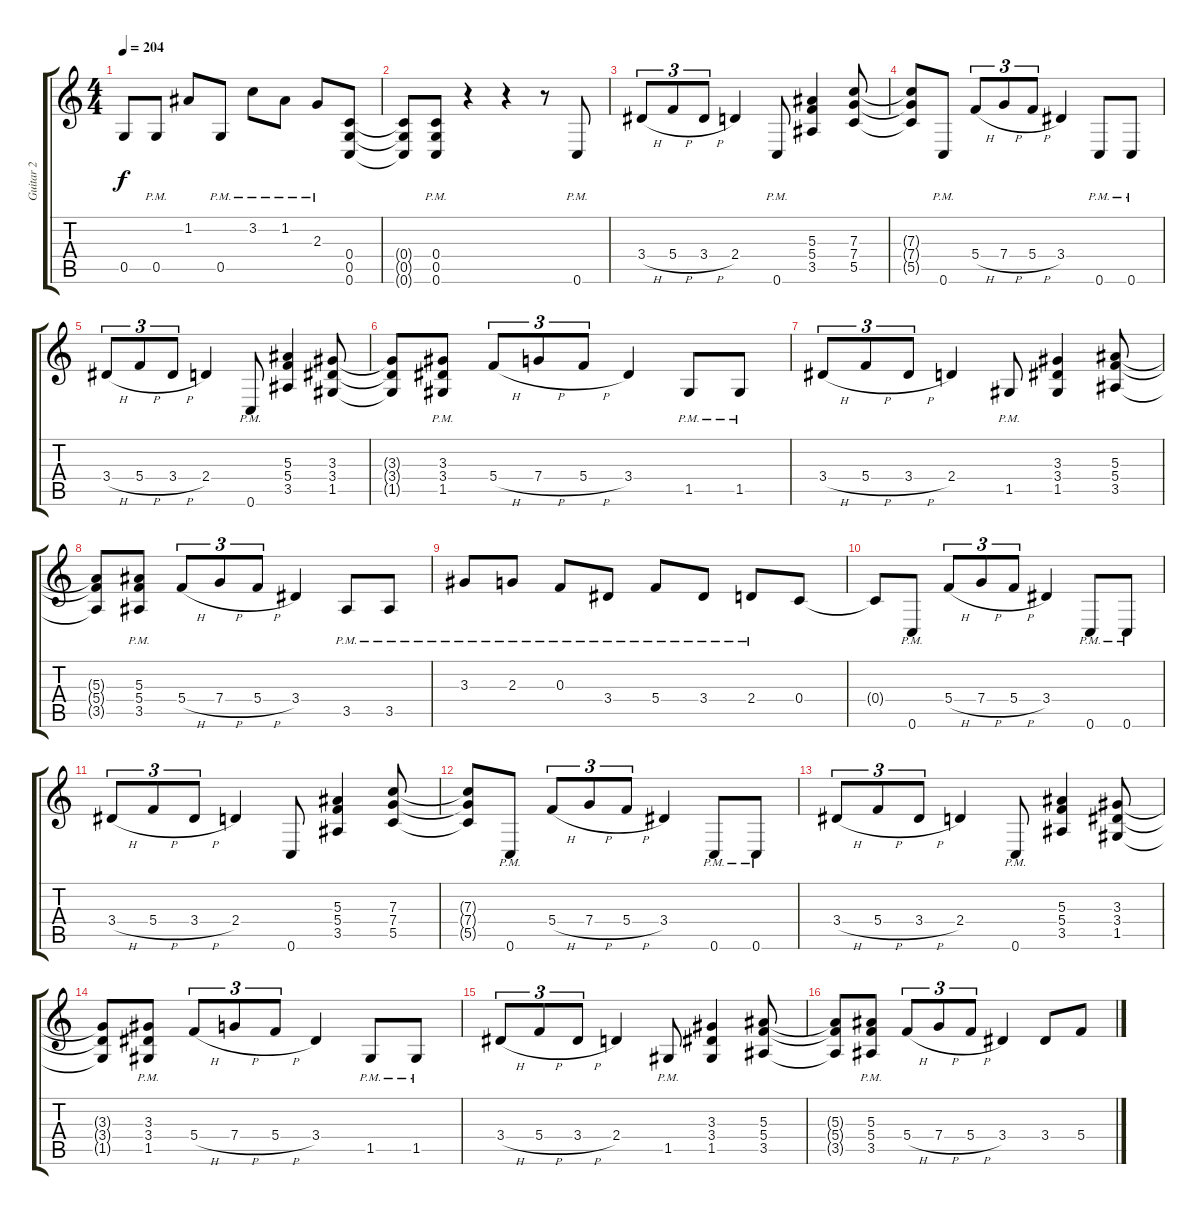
\track ("Guitar 2" "Guitar 2") {instrument distortionguitar}
\staff {score tabs}
\tuning (D4 A3 F3 C3 G2 C2) {hide}
\ts (4 4)
\tempo 204
\clef g2
\ks c
0.5{t}.8{dy f} 0.5{pm}.8 1.2.8 0.5{pm}.8 3.2{pm}.8 1.2{pm}.8 2.3{pm}.8 (0.4 0.5 0.6).8 |
(0.4{t} 0.5{t} 0.6{t}).8 (0.4{pm} 0.5{pm} 0.6{pm}).8 r.4 r.4 r.8 0.6{pm}.8 |
3.4{h}.8{tu (3 2)} 5.4{h}.8{tu (3 2)} 3.4{h}.8{tu (3 2)} 2.4.4 0.6{pm}.8 (5.3 5.4 3.5).4 (7.3 7.4 5.5).8 |
(7.3{t} 7.4{t} 5.5{t}).8 0.6{pm}.8 5.4{h}.8{tu (3 2)} 7.4{h}.8{tu (3 2)} 5.4{h}.8{tu (3 2)} 3.4.4 0.6{pm}.8 0.6{pm}.8 |
3.4{h}.8{tu (3 2)} 5.4{h}.8{tu (3 2)} 3.4{h}.8{tu (3 2)} 2.4.4 0.6{pm}.8 (5.3 5.4 3.5).4 (3.3 3.4 1.5).8 |
(3.3{t} 3.4{t} 1.5{t}).8 (3.3{pm} 3.4{pm} 1.5{pm}).8 5.4{h}.8{tu (3 2)} 7.4{h}.8{tu (3 2)} 5.4{h}.8{tu (3 2)} 3.4.4 1.5{pm}.8 1.5{pm}.8 |
3.4{h}.8{tu (3 2)} 5.4{h}.8{tu (3 2)} 3.4{h}.8{tu (3 2)} 2.4.4 1.5{pm}.8 (3.3 3.4 1.5).4 (5.3 5.4 3.5).8 |
(5.3{t} 5.4{t} 3.5{t}).8 (5.3{pm} 5.4{pm} 3.5{pm}).8 5.4{h}.8{tu (3 2)} 7.4{h}.8{tu (3 2)} 5.4{h}.8{tu (3 2)} 3.4.4 3.5{pm}.8 3.5{pm}.8 |
3.3{pm}.8 2.3{pm}.8 0.3{pm}.8 3.4{pm}.8 5.4{pm}.8 3.4{pm}.8 2.4{pm}.8 0.4.8 |
0.4{t}.8 0.6{pm}.8 5.4{h}.8{tu (3 2)} 7.4{h}.8{tu (3 2)} 5.4{h}.8{tu (3 2)} 3.4.4 0.6{pm}.8 0.6{pm}.8 |
3.4{h}.8{tu (3 2)} 5.4{h}.8{tu (3 2)} 3.4{h}.8{tu (3 2)} 2.4.4 0.6.8 (5.3 5.4 3.5).4 (7.3 7.4 5.5).8 |
(7.3{t} 7.4{t} 5.5{t}).8 0.6{pm}.8 5.4{h}.8{tu (3 2)} 7.4{h}.8{tu (3 2)} 5.4{h}.8{tu (3 2)} 3.4.4 0.6{pm}.8 0.6{pm}.8 |
3.4{h}.8{tu (3 2)} 5.4{h}.8{tu (3 2)} 3.4{h}.8{tu (3 2)} 2.4.4 0.6{pm}.8 (5.3 5.4 3.5).4 (3.3 3.4 1.5).8 |
(3.3{t} 3.4{t} 1.5{t}).8 (3.3{pm} 3.4{pm} 1.5{pm}).8 5.4{h}.8{tu (3 2)} 7.4{h}.8{tu (3 2)} 5.4{h}.8{tu (3 2)} 3.4.4 1.5{pm}.8 1.5{pm}.8 |
3.4{h}.8{tu (3 2)} 5.4{h}.8{tu (3 2)} 3.4{h}.8{tu (3 2)} 2.4.4 1.5{pm}.8 (3.3 3.4 1.5).4 (5.3 5.4 3.5).8 |
(5.3{t} 5.4{t} 3.5{t}).8 (5.3{pm} 5.4{pm} 3.5{pm}).8 5.4{h}.8{tu (3 2)} 7.4{h}.8{tu (3 2)} 5.4{h}.8{tu (3 2)} 3.4.4 3.4.8 5.4.8
